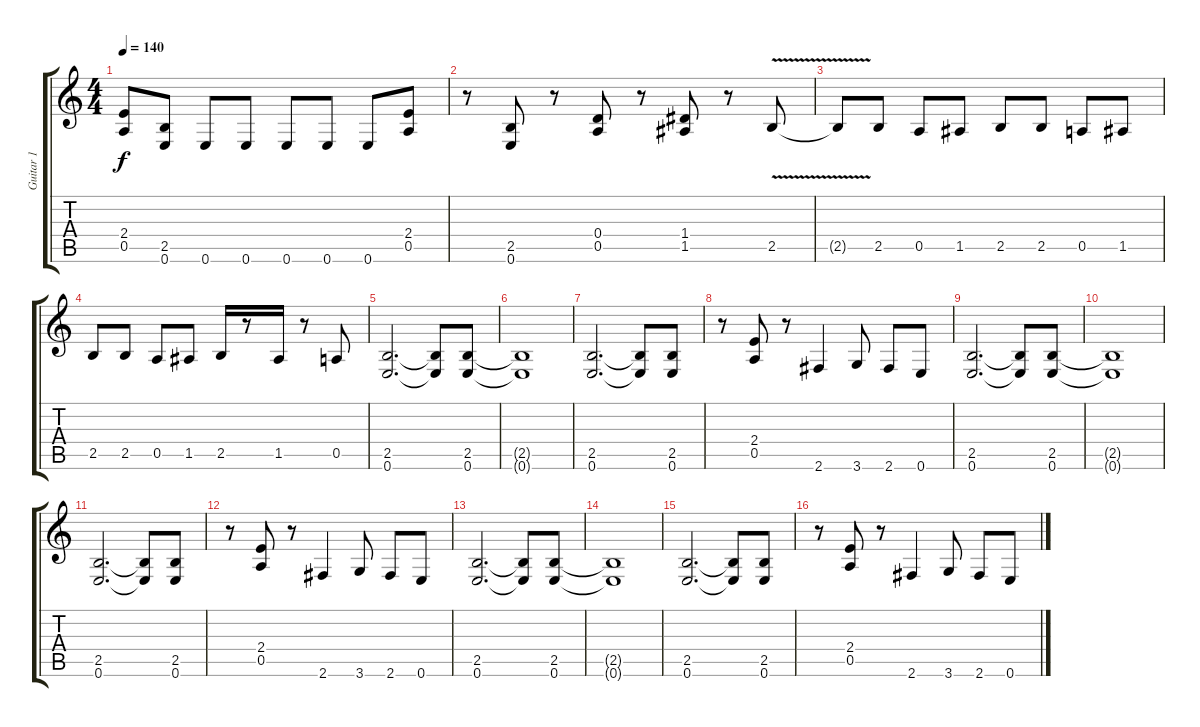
\track ("Guitar 1            " "Guitar 1  ") {instrument distortionguitar}
\staff {score tabs}
\tuning (E4 B3 G3 D3 A2 E2) {hide}
\ts (4 4)
\tempo 140
\clef g2
\ks c
(2.4{t} 0.5{t}).8{dy f} (2.5 0.6).8 0.6.8 0.6.8 0.6.8 0.6.8 0.6.8 (2.4 0.5).8 |
r.8 (2.5 0.6).8 r.8 (0.4 0.5).8 r.8 (1.4 1.5).8 r.8 2.5{v}.8 |
2.5{t}.8 2.5.8 0.5.8 1.5.8 2.5.8 2.5.8 0.5.8 1.5.8 |
2.5.8 2.5.8 0.5.8 1.5.8 2.5.16 r.8 1.5.16 r.8 0.5.8 |
(2.5 0.6).2{d} (2.5{t} 0.6{t}).8 (2.5 0.6).8 |
(2.5{t} 0.6{t}).1 |
(2.5 0.6).2{d} (2.5{t} 0.6{t}).8 (2.5 0.6).8 |
r.8 (2.4 0.5).8 r.8 2.6.4 3.6.8 2.6.8 0.6.8 |
(2.5 0.6).2{d} (2.5{t} 0.6{t}).8 (2.5 0.6).8 |
(2.5{t} 0.6{t}).1 |
(2.5 0.6).2{d} (2.5{t} 0.6{t}).8 (2.5 0.6).8 |
r.8 (2.4 0.5).8 r.8 2.6.4 3.6.8 2.6.8 0.6.8 |
(2.5 0.6).2{d} (2.5{t} 0.6{t}).8 (2.5 0.6).8 |
(2.5{t} 0.6{t}).1 |
(2.5 0.6).2{d} (2.5{t} 0.6{t}).8 (2.5 0.6).8 |
r.8 (2.4 0.5).8 r.8 2.6.4 3.6.8 2.6.8 0.6.8
